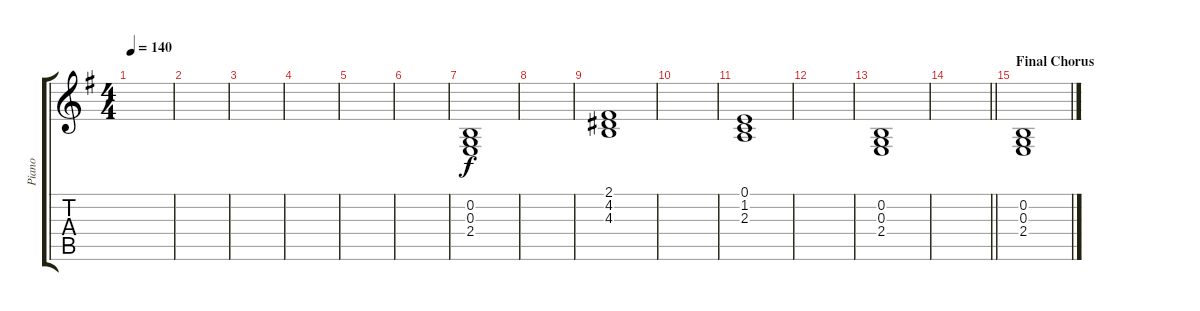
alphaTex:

\track ("Piano" "Piano") {instrument acousticgrandpiano}
\staff {score tabs}
\tuning (E4 B3 G3 D3 A2 E2) {hide}
\ts (4 4)
\tempo 140
\clef g2
\ks g
|
|
|
|
|
|
(0.2 0.3 2.4).1 |
|
(2.1 4.2 4.3).1 |
|
(0.1 1.2 2.3).1 |
|
(0.2 0.3 2.4).1 |
\barLineRight lightlight
|
\section ("" "Final Chorus")
(0.2 0.3 2.4).1
